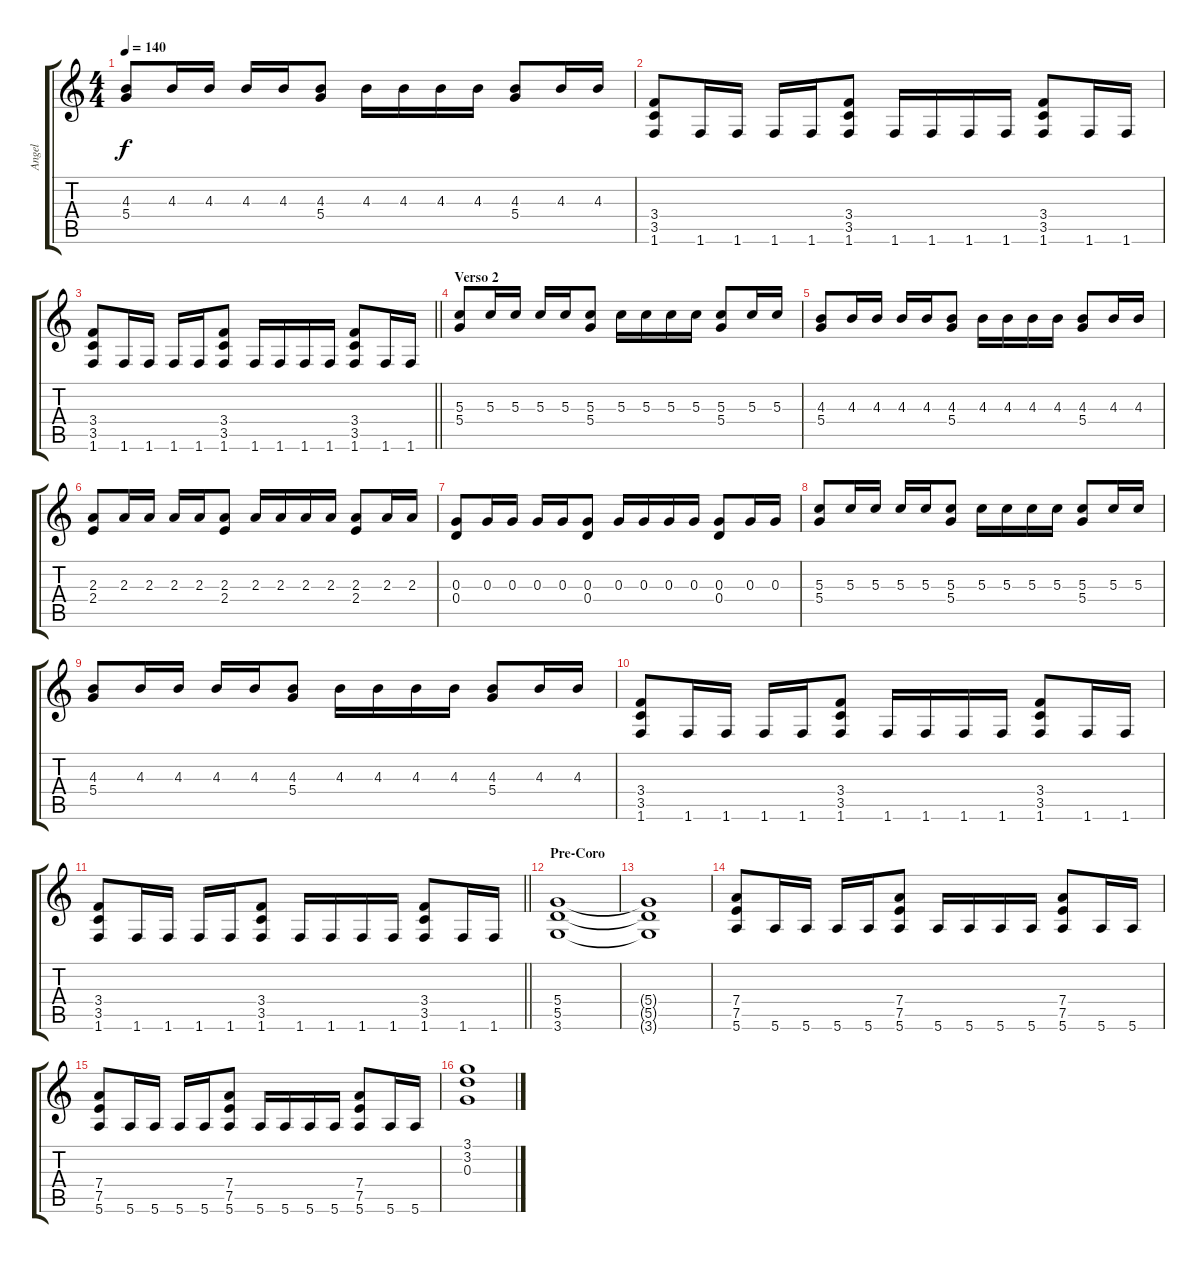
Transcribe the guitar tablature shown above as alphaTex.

\track ("Angel" "Angel") {instrument distortionguitar}
\staff {score tabs}
\tuning (E4 B3 G3 D3 A2 E2) {hide}
\ts (4 4)
\tempo 140
\clef g2
\ks c
(4.3 5.4).8{dy f} 4.3.16 4.3.16 4.3.16 4.3.16 (4.3 5.4).8 4.3.16 4.3.16 4.3.16 4.3.16 (4.3 5.4).8 4.3.16 4.3.16 |
(3.4 3.5 1.6).8 1.6.16 1.6.16 1.6.16 1.6.16 (3.4 3.5 1.6).8 1.6.16 1.6.16 1.6.16 1.6.16 (3.4 3.5 1.6).8 1.6.16 1.6.16 |
\barLineRight lightlight
(3.4 3.5 1.6).8 1.6.16 1.6.16 1.6.16 1.6.16 (3.4 3.5 1.6).8 1.6.16 1.6.16 1.6.16 1.6.16 (3.4 3.5 1.6).8 1.6.16 1.6.16 |
\section ("" "Verso 2")
(5.3 5.4).8 5.3.16 5.3.16 5.3.16 5.3.16 (5.3 5.4).8 5.3.16 5.3.16 5.3.16 5.3.16 (5.3 5.4).8 5.3.16 5.3.16 |
(4.3 5.4).8 4.3.16 4.3.16 4.3.16 4.3.16 (4.3 5.4).8 4.3.16 4.3.16 4.3.16 4.3.16 (4.3 5.4).8 4.3.16 4.3.16 |
(2.3 2.4).8 2.3.16 2.3.16 2.3.16 2.3.16 (2.3 2.4).8 2.3.16 2.3.16 2.3.16 2.3.16 (2.3 2.4).8 2.3.16 2.3.16 |
(0.3 0.4).8 0.3.16 0.3.16 0.3.16 0.3.16 (0.3 0.4).8 0.3.16 0.3.16 0.3.16 0.3.16 (0.3 0.4).8 0.3.16 0.3.16 |
(5.3 5.4).8 5.3.16 5.3.16 5.3.16 5.3.16 (5.3 5.4).8 5.3.16 5.3.16 5.3.16 5.3.16 (5.3 5.4).8 5.3.16 5.3.16 |
(4.3 5.4).8 4.3.16 4.3.16 4.3.16 4.3.16 (4.3 5.4).8 4.3.16 4.3.16 4.3.16 4.3.16 (4.3 5.4).8 4.3.16 4.3.16 |
(3.4 3.5 1.6).8 1.6.16 1.6.16 1.6.16 1.6.16 (3.4 3.5 1.6).8 1.6.16 1.6.16 1.6.16 1.6.16 (3.4 3.5 1.6).8 1.6.16 1.6.16 |
\barLineRight lightlight
(3.4 3.5 1.6).8 1.6.16 1.6.16 1.6.16 1.6.16 (3.4 3.5 1.6).8 1.6.16 1.6.16 1.6.16 1.6.16 (3.4 3.5 1.6).8 1.6.16 1.6.16 |
\section ("" "Pre-Coro")
(5.4 5.5 3.6).1 |
(5.4{t} 5.5{t} 3.6{t}).1 |
(7.4 7.5 5.6).8 5.6.16 5.6.16 5.6.16 5.6.16 (7.4 7.5 5.6).8 5.6.16 5.6.16 5.6.16 5.6.16 (7.4 7.5 5.6).8 5.6.16 5.6.16 |
(7.4 7.5 5.6).8 5.6.16 5.6.16 5.6.16 5.6.16 (7.4 7.5 5.6).8 5.6.16 5.6.16 5.6.16 5.6.16 (7.4 7.5 5.6).8 5.6.16 5.6.16 |
(3.1 3.2 0.3).1
